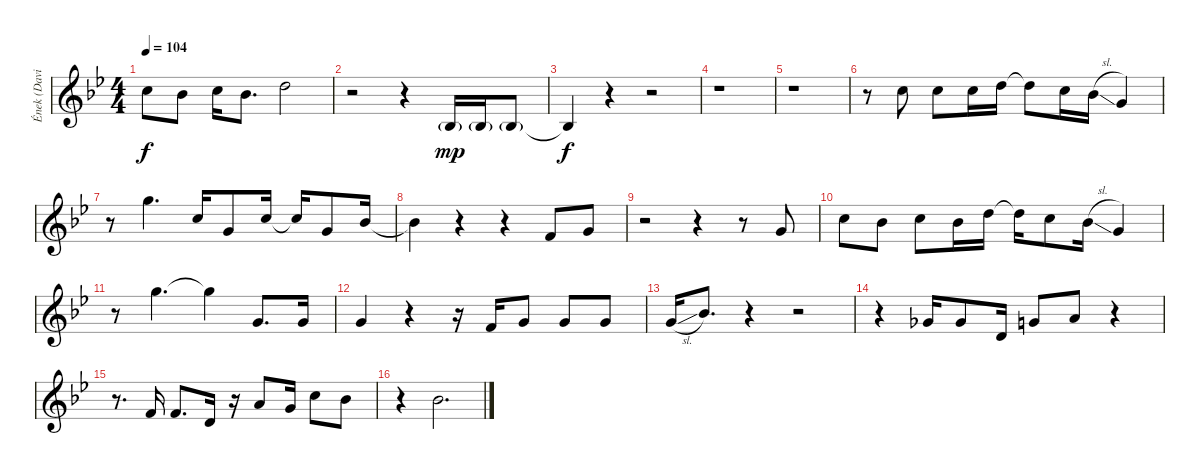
\track ("Ének (David Coverdale)" "Ének (Davi") {instrument baritonesax}
\staff {score}
\tuning (E4 B3 G3 D3 A2 E2) {hide}
\ts (4 4)
\tempo 104
\clef g2
\ks bb
8.1.8{dy f} 6.1.8 8.1.16 6.1.8{d} 10.1.2 |
r.2 r.4 3.3{g}.16{dy mp} 3.3{g}.16 3.3{g}.8 |
3.3{t}.4{dy f} r.4 r.2 |
r.1 |
r.1 |
r.8 8.1.8 8.1.8 8.1.16 10.1.16 10.1{t}.8 8.1.16 6.1{sl}.16 3.1.4 |
r.8 15.1.4{d} 8.1.16 3.1.8 8.1.16 8.1{t}.16 3.1.8 6.1.16 |
6.1{t}.4 r.4 r.4 1.1.8 3.1.8 |
r.2 r.4 r.8 3.1.8 |
8.1.8 6.1.8 8.1.8 6.1.16 10.1.16 10.1{t}.16 8.1.8 6.1{sl}.16 3.1.4 |
r.8 15.1.4{d} 15.1{t}.4 3.1.8{d} 3.1.16 |
3.1.4 r.4 r.16 1.1.16 3.1.8 3.1.8 3.1.8 |
3.1{sl}.16 6.1.8{d} r.4 r.2 |
r.4 2.1.16 2.1.8 3.2.16 3.1.8 5.1.8 r.4 |
r.8{d} 1.1.16 1.1.8{d} 3.2.16 r.16 5.1.8 3.1.16 8.1.8 6.1.8 |
r.4 6.1.2{d}
